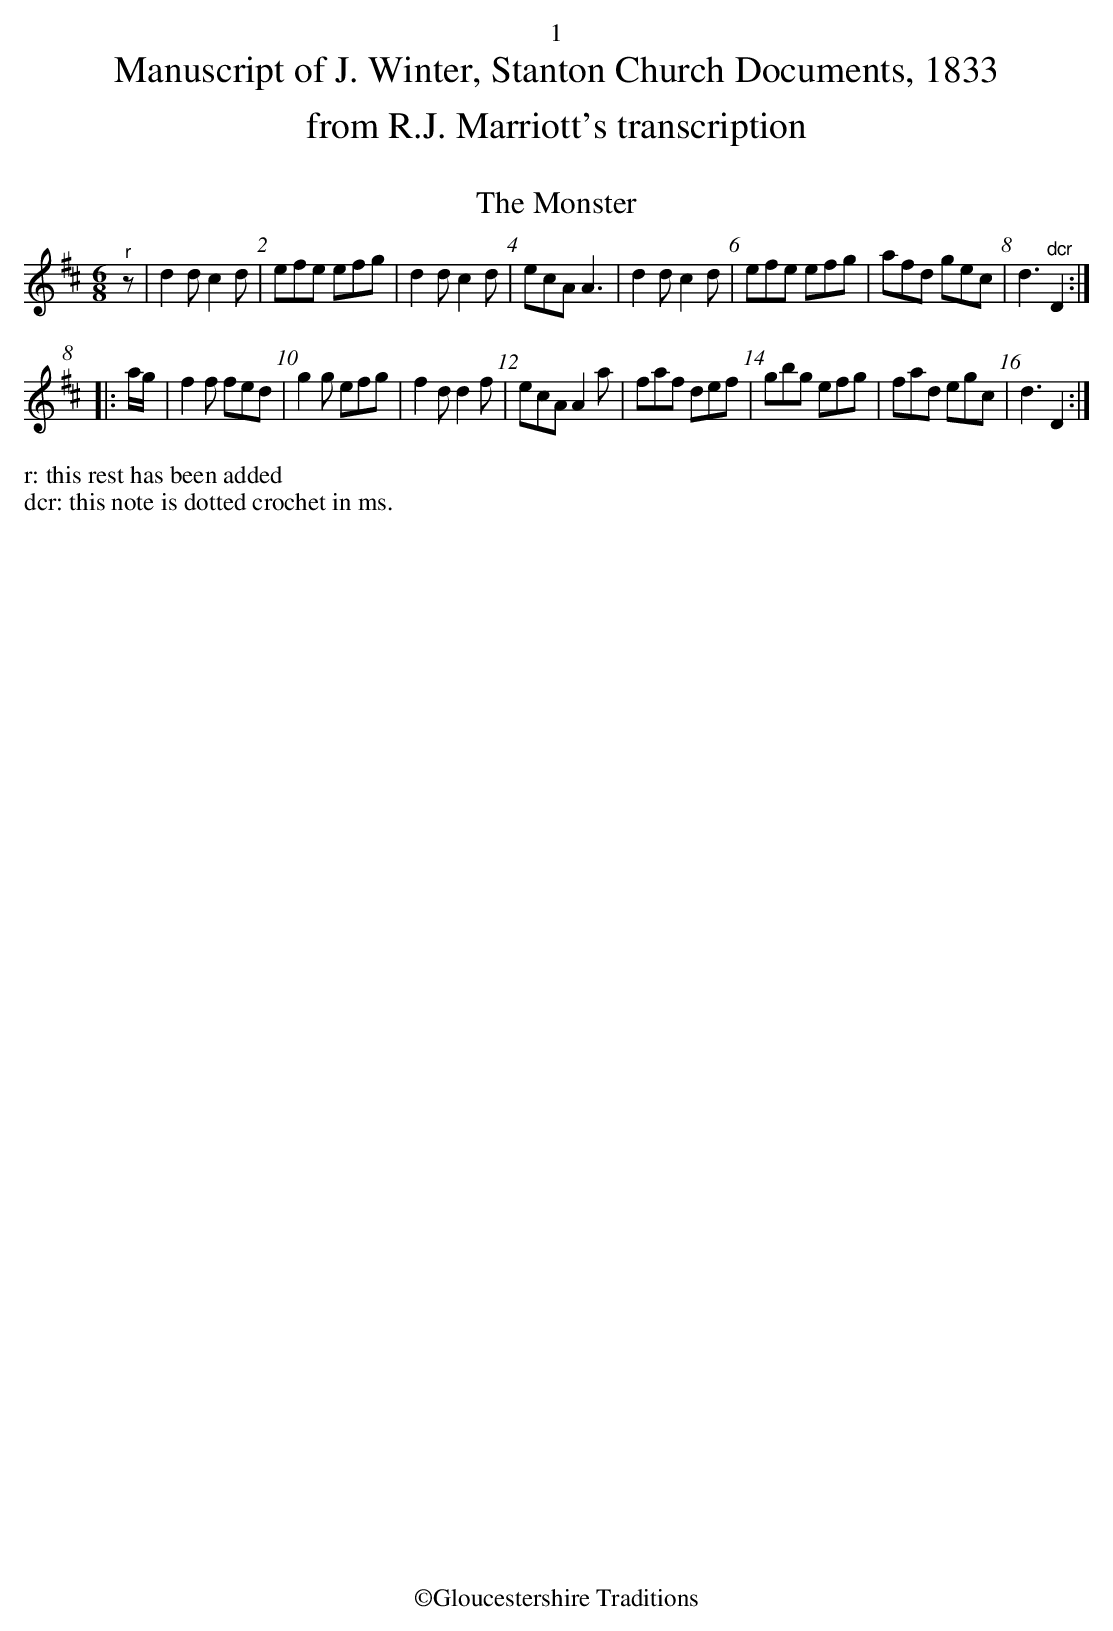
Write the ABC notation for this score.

X:1
T:Monster, The
M:6/8
L:1/8
K:D
"^r"z|d2d c2d|efe efg|d2d c2d|ecA A3|d2d c2d|efe efg|afd gec|d3 "^dcr"D2:|]
|:a/g/|f2f fed|g2g efg|f2d d2f|ecA A2a|faf def|gbg efg|fad egc|d3 D2:|]
